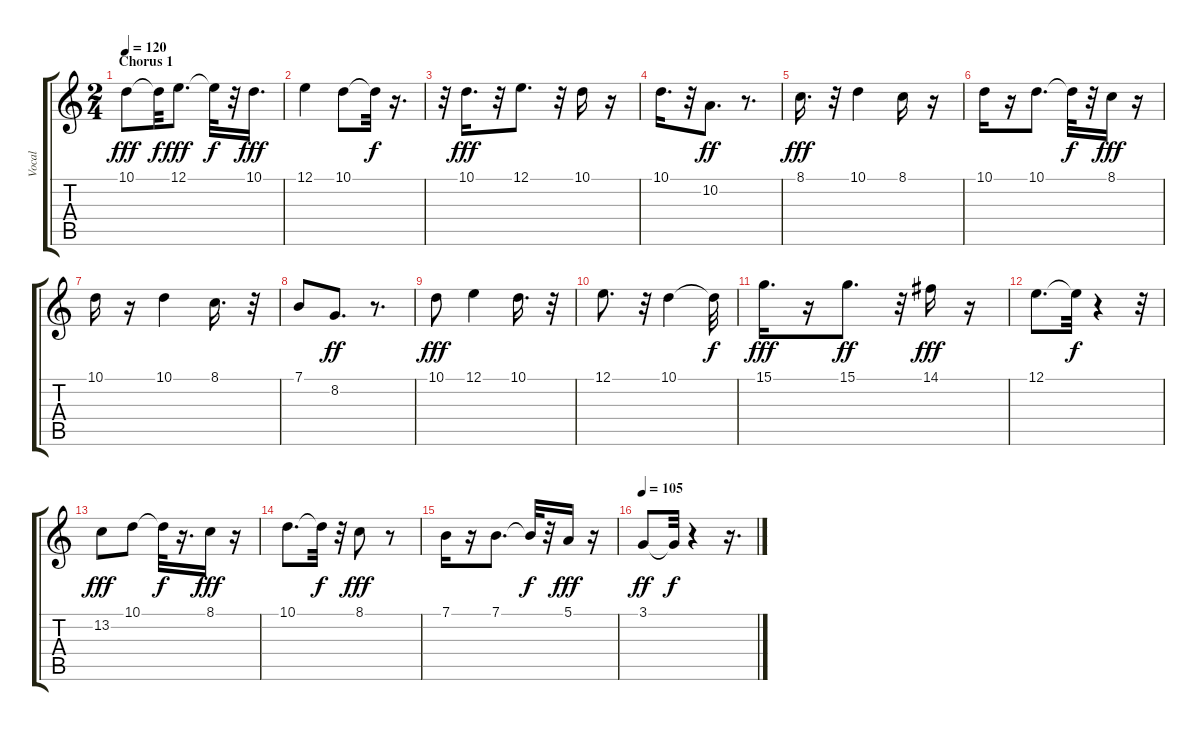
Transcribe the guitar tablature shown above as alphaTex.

\track ("Vocal" "Vocal") {instrument voiceoohs}
\staff {score tabs}
\tuning (E4 B3 G3 D3 A2 E2) {hide}
\ts (2 4)
\section ("" "Chorus 1")
\tempo 120
\clef g2
\ks c
10.1.8{dy fff} 10.1{t}.32{dy f} 12.1.8{d dy fff} 12.1{t}.32{dy f} r.32 10.1.16{d dy fff} |
12.1.4 10.1.8 10.1{t}.32{dy f} r.16{d} |
r.32 10.1.16{d dy fff} r.32 12.1.8{d} r.32 10.1.16 r.16 |
10.1.16{d} r.32 10.2.8{d dy ff} r.8{d} |
8.1.16{d dy fff} r.32 10.1.4 8.1.16 r.16 |
10.1.16 r.16 10.1.8{d} 10.1{t}.32{dy f} r.32 8.1.16{dy fff} r.16 |
10.1.16 r.16 10.1.4 8.1.16{d} r.32 |
7.1.8 8.2.8{d dy ff} r.8{d} |
10.1.8{dy fff} 12.1.4 10.1.16{d} r.32 |
12.1.8{d} r.32 10.1.4 10.1{t}.32{dy f} |
15.1.16{d dy fff} r.16 15.1.8{d dy ff} r.32 14.1.16{dy fff} r.16 |
12.1.8{d} 12.1{t}.32{dy f} r.4 r.32 |
13.2.8{dy fff} 10.1.8 10.1{t}.32{dy f} r.16{d} 8.1.16{dy fff} r.16 |
10.1.8{d} 10.1{t}.32{dy f} r.32 8.1.8{dy fff} r.8 |
7.1.16 r.16 7.1.8{d} 7.1{t}.32{dy f} r.32 5.1.16{dy fff} r.16 |
\tempo 105
3.1.8{dy ff} 3.1{t}.32{dy f} r.4 r.16{d}
